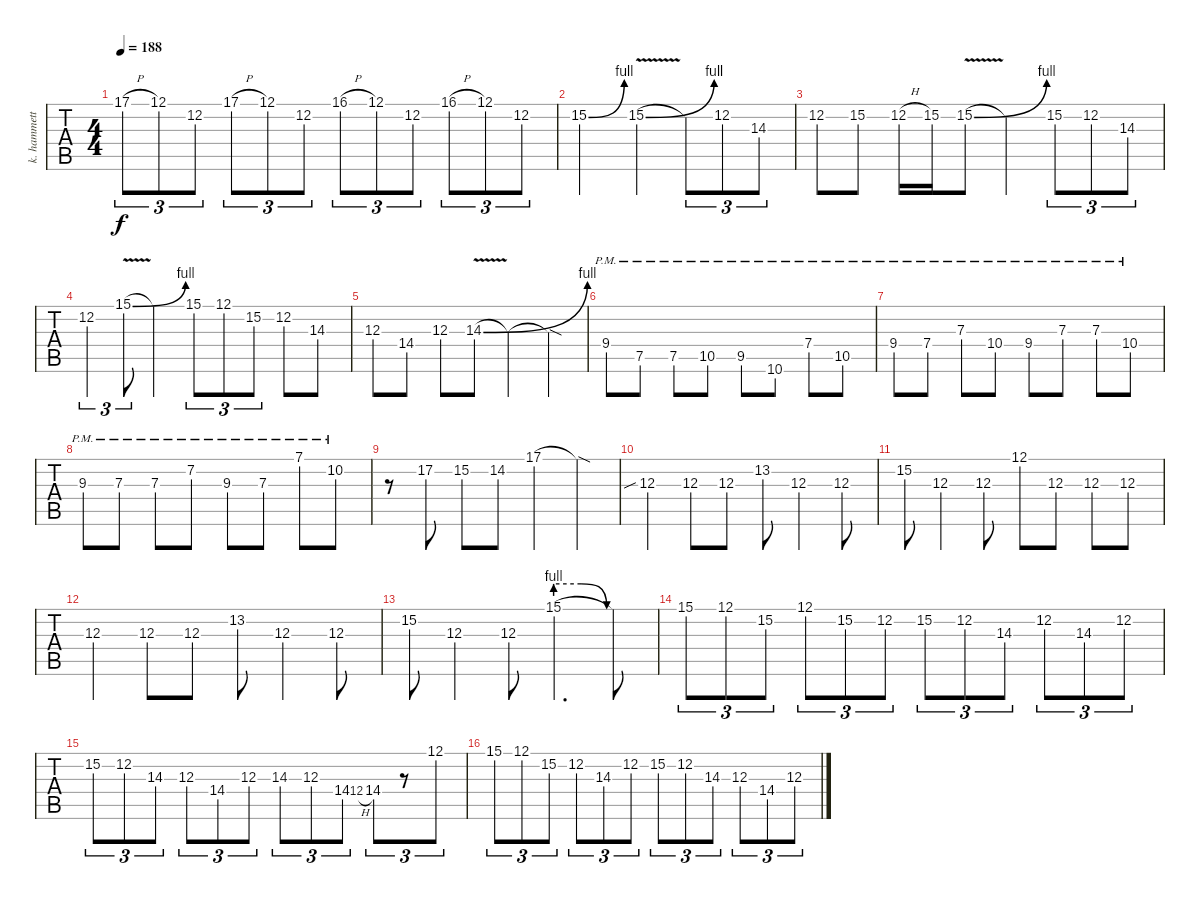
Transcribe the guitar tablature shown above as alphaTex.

\track ("k. hammett - lead guitar" "k. hammett") {instrument distortionguitar}
\staff {tabs}
\tuning (E4 B3 G3 D3 A2 E2) {hide}
\ts (4 4)
\tempo 188
\clef g2
\ks c
17.1{h}.8{tu (3 2) ot 8va dy f} 12.1.8{tu (3 2) ot 8va} 12.2.8{tu (3 2) ot 8va} 17.1{h}.8{tu (3 2) ot 8va} 12.1.8{tu (3 2) ot 8va} 12.2.8{tu (3 2) ot 8va} 16.1{h}.8{tu (3 2) ot 8va} 12.1.8{tu (3 2) ot 8va} 12.2.8{tu (3 2) ot 8va} 16.1{h}.8{tu (3 2) ot 8va} 12.1.8{tu (3 2) ot 8va} 12.2.8{tu (3 2) ot 8va} |
15.2{be (bend 0 0 60 4)}.2{ot 8va} 15.2{be (bend 0 0 60 4) v}.4{ot 8va} 15.2{t}.8{tu (3 2) ot 8va} 12.2.8{tu (3 2) ot 8va} 14.3.8{tu (3 2) ot 8va} |
12.2.8{ot 8va} 15.2.8{ot 8va} 12.2{h}.16{ot 8va} 15.2.16{ot 8va} 15.2{be (bend 0 0 60 4) v}.8{ot 8va} 15.2{t}.4{ot 8va} 15.2.8{tu (3 2) ot 8va} 12.2.8{tu (3 2) ot 8va} 14.3.8{tu (3 2) ot 8va} |
12.2.4{tu (3 2) ot 8va} 15.1{be (bend 0 0 60 4) v}.8{tu (3 2) ot 8va} 15.1{t}.4{ot 8va} 15.1.8{tu (3 2) ot 8va} 12.1.8{tu (3 2) ot 8va} 15.2.8{tu (3 2) ot 8va} 12.2.8{ot 8va} 14.3.8{ot 8va} |
12.3.8{ot 8va} 14.4.8{ot 8va} 12.3.8{ot 8va} 14.3{be (bend 0 0 60 4) v}.8{ot 8va} 14.3{t}.4{ot 8va} 14.3{sod t}.4{ot 8va} |
9.4{pm}.8 7.5{pm}.8 7.5{pm}.8 10.5{pm}.8 9.5{pm}.8 10.6{pm}.8 7.4{pm}.8 10.5{pm}.8 |
9.4{pm}.8 7.4{pm}.8 7.3{pm}.8 10.4{pm}.8 9.4{pm}.8 7.3{pm}.8 7.3{pm}.8 10.4{pm}.8 |
9.3{pm}.8 7.3{pm}.8 7.3{pm}.8 7.2{pm}.8 9.3{pm}.8 7.3{pm}.8 7.1{pm}.8 10.2{pm}.8 |
r.8{ot 8va} 17.2.8{ot 8va} 15.2.8{ot 8va} 14.2.8{ot 8va} 17.1.4{ot 8va} 17.1{sod t}.4{ot 8va} |
12.3{sib}.4{ot 8va} 12.3.8{ot 8va} 12.3.8{ot 8va} 13.2.8{ot 8va} 12.3.4{ot 8va} 12.3.8{ot 8va} |
15.2.8{ot 8va} 12.3.4{ot 8va} 12.3.8{ot 8va} 12.1.8{ot 8va} 12.3.8{ot 8va} 12.3.8{ot 8va} 12.3.8{ot 8va} |
12.3.4{ot 8va} 12.3.8{ot 8va} 12.3.8{ot 8va} 13.2.8{ot 8va} 12.3.4{ot 8va} 12.3.8{ot 8va} |
15.2.8{ot 8va} 12.3.4{ot 8va} 12.3.8{ot 8va} 15.1{be (custom 0 4 15 4 30 0 60 0)}.4{d ot 8va} 15.1{t}.8{ot 8va} |
15.1.8{tu (3 2) ot 8va} 12.1.8{tu (3 2) ot 8va} 15.2.8{tu (3 2) ot 8va} 12.1.8{tu (3 2) ot 8va} 15.2.8{tu (3 2) ot 8va} 12.2.8{tu (3 2) ot 8va} 15.2.8{tu (3 2) ot 8va} 12.2.8{tu (3 2) ot 8va} 14.3.8{tu (3 2) ot 8va} 12.2.8{tu (3 2) ot 8va} 14.3.8{tu (3 2) ot 8va} 12.2.8{tu (3 2) ot 8va} |
15.2.8{tu (3 2) ot 8va} 12.2.8{tu (3 2) ot 8va} 14.3.8{tu (3 2) ot 8va} 12.3.8{tu (3 2) ot 8va} 14.4.8{tu (3 2) ot 8va} 12.3.8{tu (3 2) ot 8va} 14.3.8{tu (3 2) ot 8va} 12.3.8{tu (3 2) ot 8va} 14.4.8{tu (3 2) ot 8va} 12.4{h}.8{gr} 14.4.8{tu (3 2) ot 8va} r.8{tu (3 2) ot 8va} 12.1.8{tu (3 2) ot 8va} |
15.1.8{tu (3 2) ot 8va} 12.1.8{tu (3 2) ot 8va} 15.2.8{tu (3 2) ot 8va} 12.2.8{tu (3 2) ot 8va} 14.3.8{tu (3 2) ot 8va} 12.2.8{tu (3 2) ot 8va} 15.2.8{tu (3 2) ot 8va} 12.2.8{tu (3 2) ot 8va} 14.3.8{tu (3 2) ot 8va} 12.3.8{tu (3 2) ot 8va} 14.4.8{tu (3 2) ot 8va} 12.3.8{tu (3 2) ot 8va}
